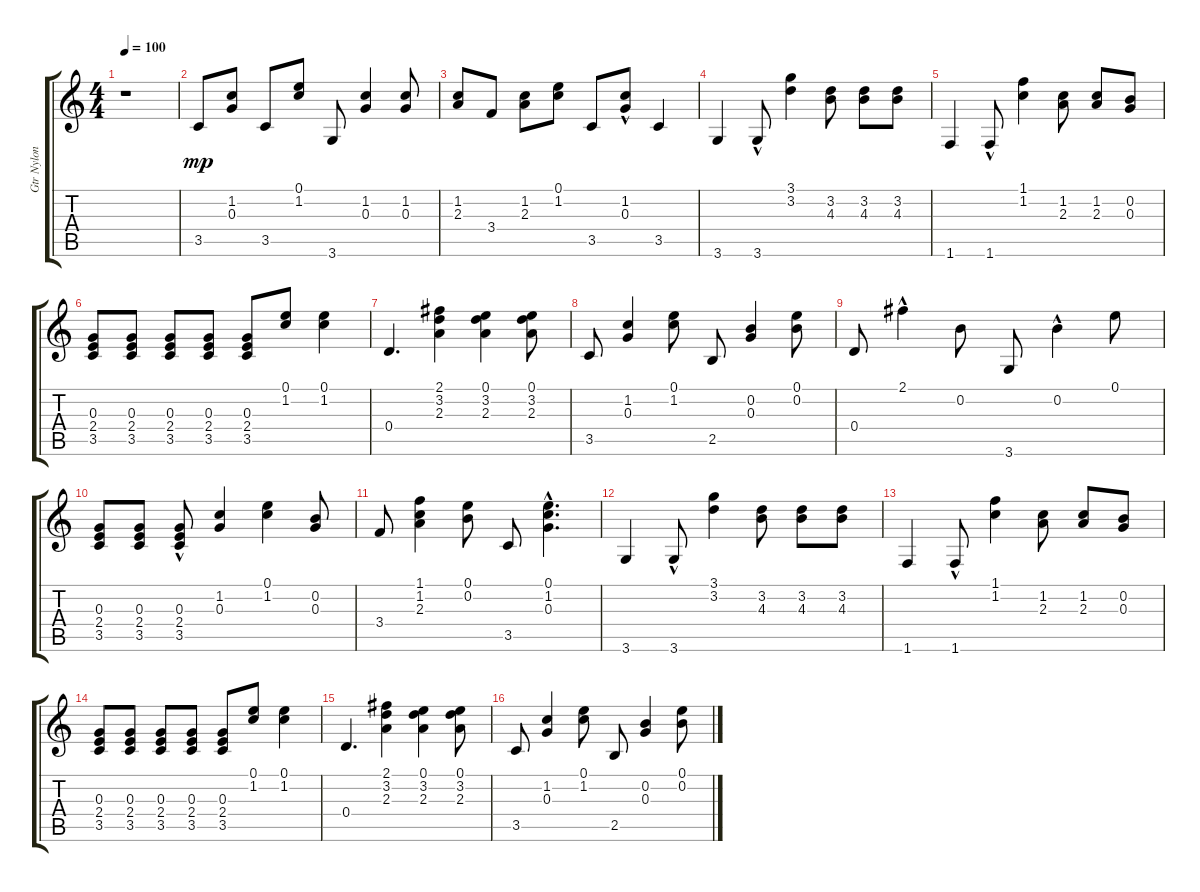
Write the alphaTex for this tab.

\track ("Gtr Nylon Bnk 32" "Gtr Nylon ") {instrument acousticguitarnylon}
\staff {score tabs}
\tuning (E4 B3 G3 D3 A2 E2) {hide}
\ts (4 4)
\tempo 100
\clef g2
\ks c
r.1{dy mp instrument acousticguitarnylon} |
3.5.8 (1.2 0.3).8 3.5.8 (0.1 1.2).8 3.6.8 (1.2 0.3).4 (1.2 0.3).8 |
(1.2 2.3).8 3.4.8 (1.2 2.3).8 (0.1 1.2).8 3.5.8 (1.2{hac} 0.3{hac}).8 3.5.4 |
3.6.4 3.6{hac}.8 (3.1 3.2).4 (3.2 4.3).8 (3.2 4.3).8 (3.2 4.3).8 |
1.6.4 1.6{hac}.8 (1.1 1.2).4 (1.2 2.3).8 (1.2 2.3).8 (0.2 0.3).8 |
(0.3 2.4 3.5).8 (0.3 2.4 3.5).8 (0.3 2.4 3.5).8 (0.3 2.4 3.5).8 (0.3 2.4 3.5).8 (0.1 1.2).8 (0.1 1.2).4 |
0.4.4{d} (2.1 3.2 2.3).4 (0.1 3.2 2.3).4 (0.1 3.2 2.3).8 |
3.5.8 (1.2 0.3).4 (0.1 1.2).8 2.5.8 (0.2 0.3).4 (0.1 0.2).8 |
0.4.8 2.1{hac}.4 0.2.8 3.6.8 0.2{hac}.4 0.1.8 |
(0.3 2.4 3.5).8 (0.3 2.4 3.5).8 (0.3 2.4 3.5{hac}).8 (1.2 0.3).4 (0.1 1.2).4 (0.2 0.3).8 |
3.4.8 (1.1 1.2 2.3).4 (0.1 0.2).8 3.5.8 (0.1{hac} 1.2{hac} 0.3{hac}).4{d} |
3.6.4 3.6{hac}.8 (3.1 3.2).4 (3.2 4.3).8 (3.2 4.3).8 (3.2 4.3).8 |
1.6.4 1.6{hac}.8 (1.1 1.2).4 (1.2 2.3).8 (1.2 2.3).8 (0.2 0.3).8 |
(0.3 2.4 3.5).8 (0.3 2.4 3.5).8 (0.3 2.4 3.5).8 (0.3 2.4 3.5).8 (0.3 2.4 3.5).8 (0.1 1.2).8 (0.1 1.2).4 |
0.4.4{d} (2.1 3.2 2.3).4 (0.1 3.2 2.3).4 (0.1 3.2 2.3).8 |
3.5.8 (1.2 0.3).4 (0.1 1.2).8 2.5.8 (0.2 0.3).4 (0.1 0.2).8
